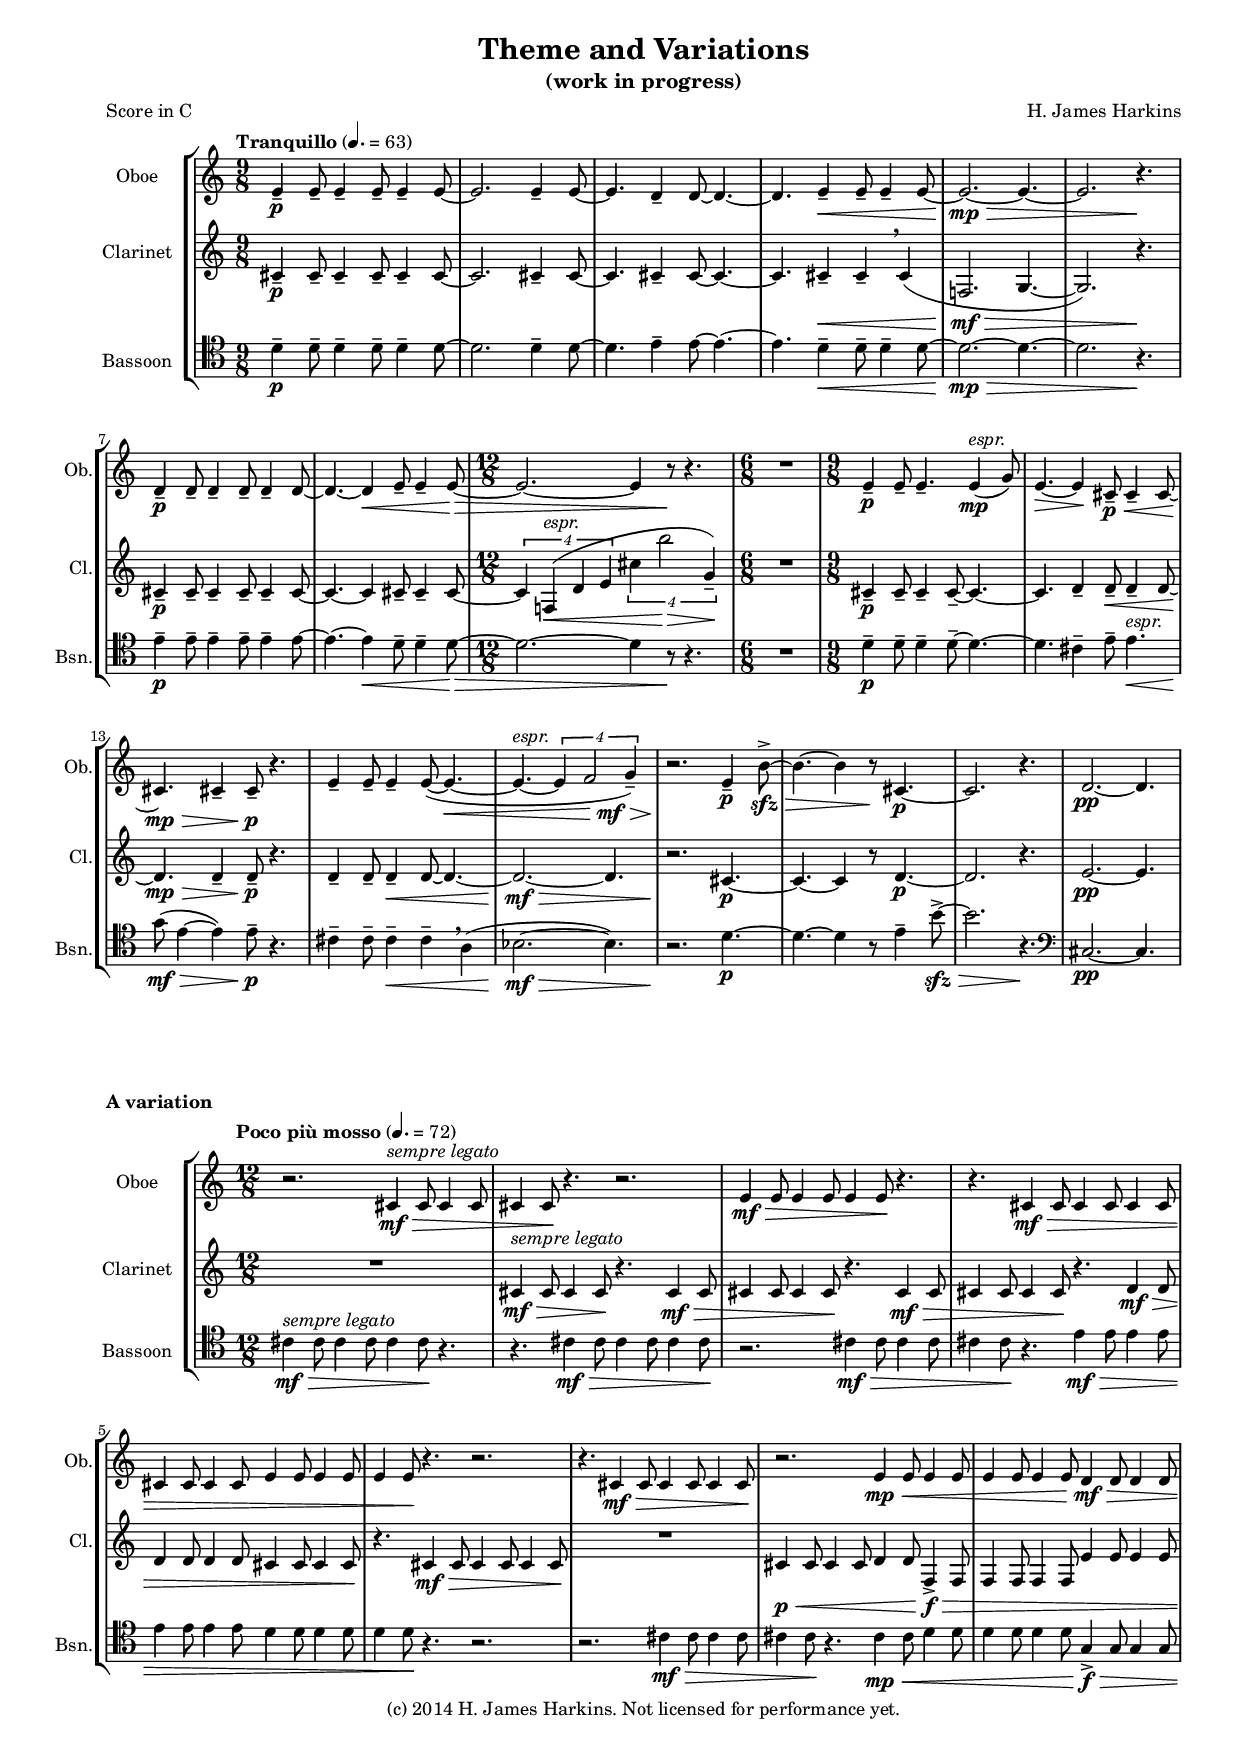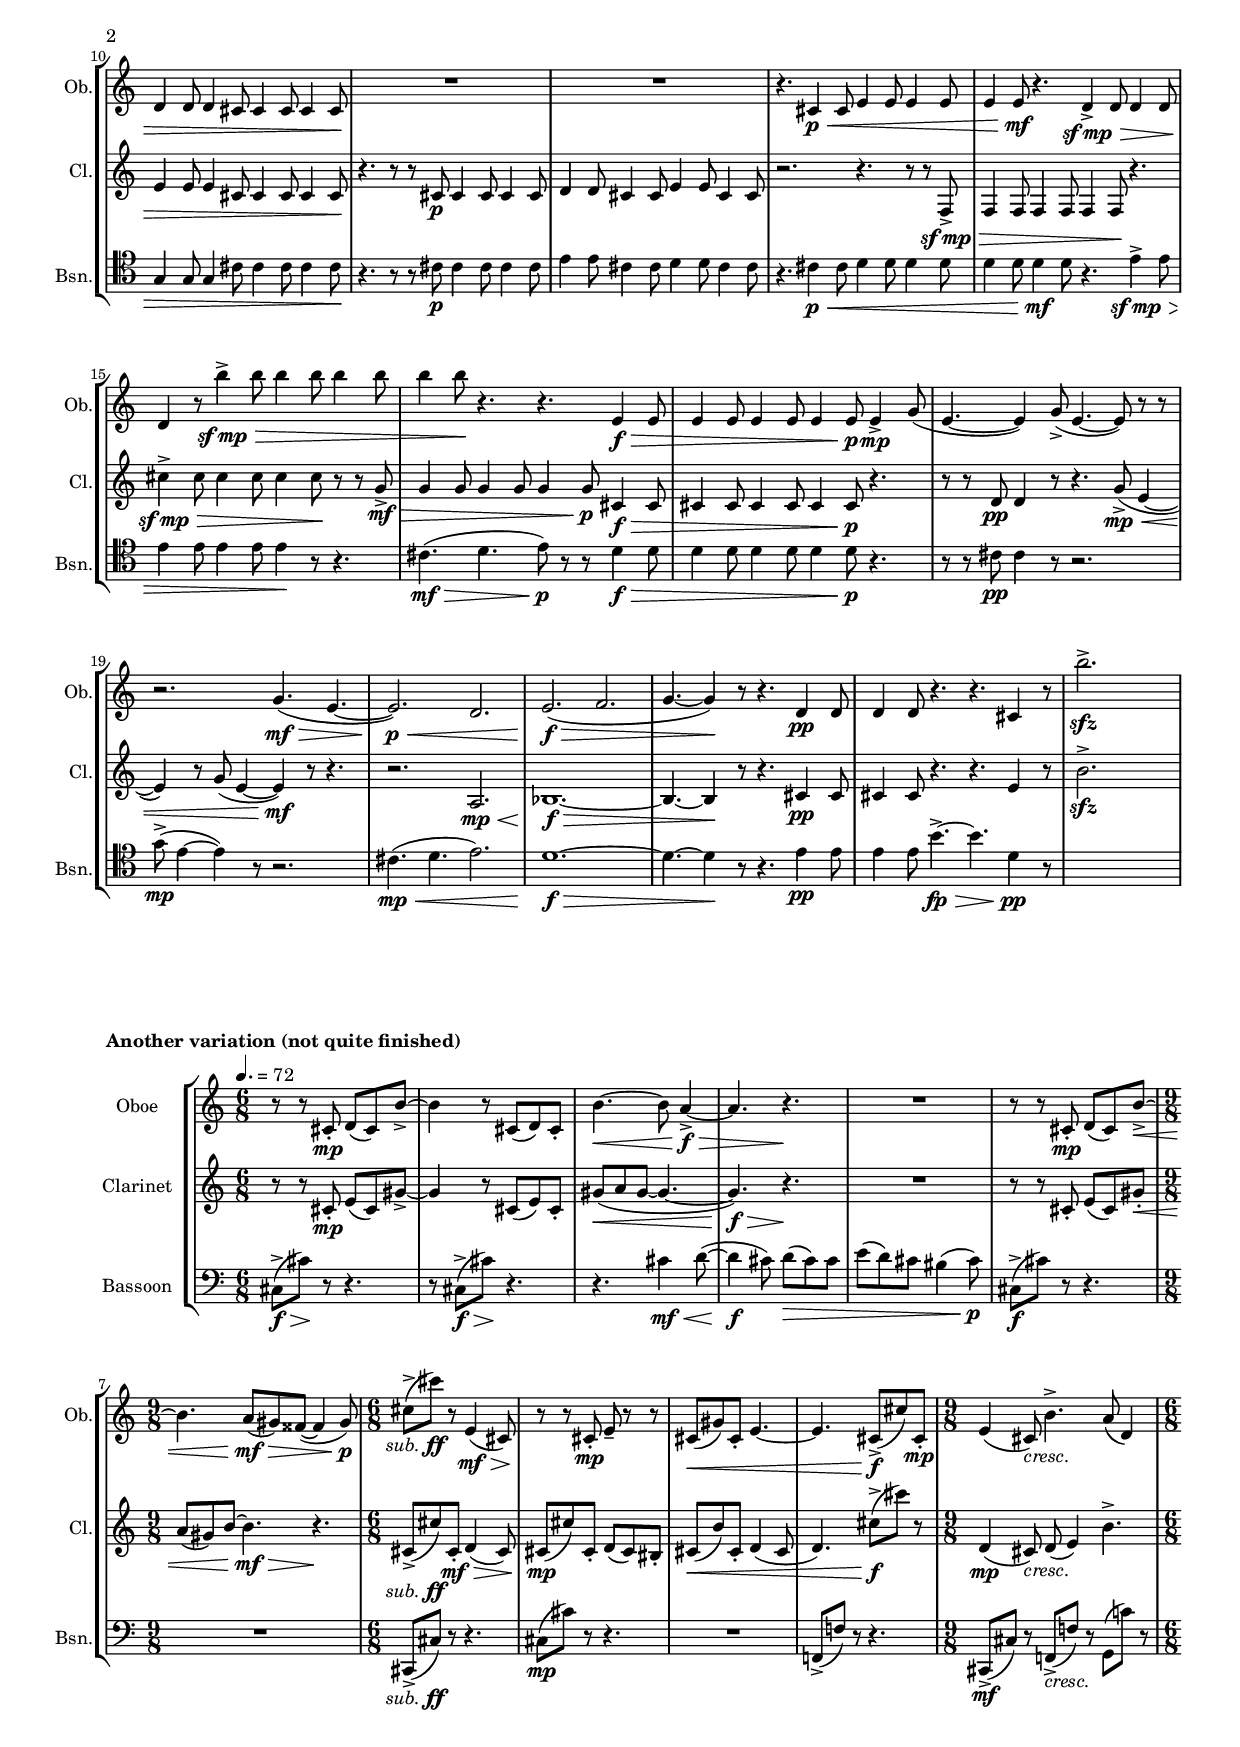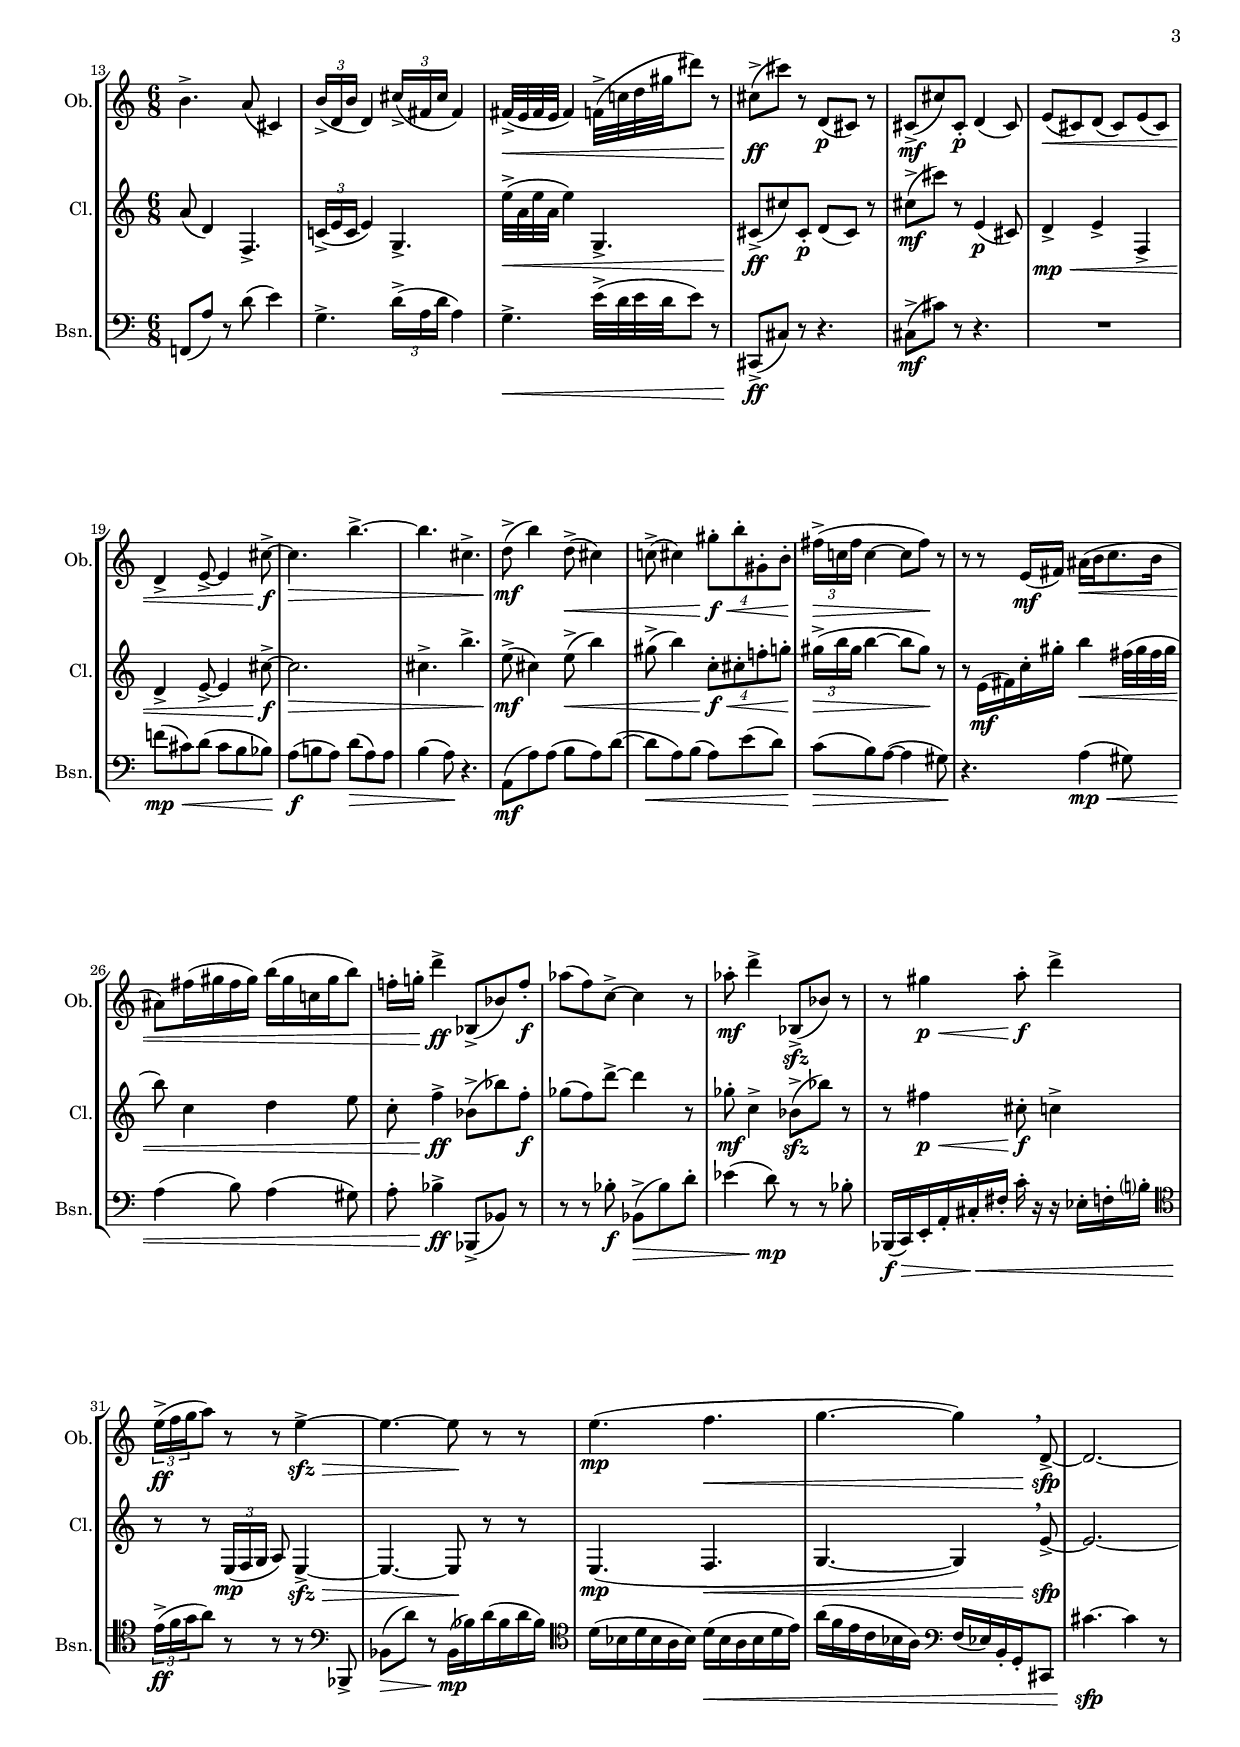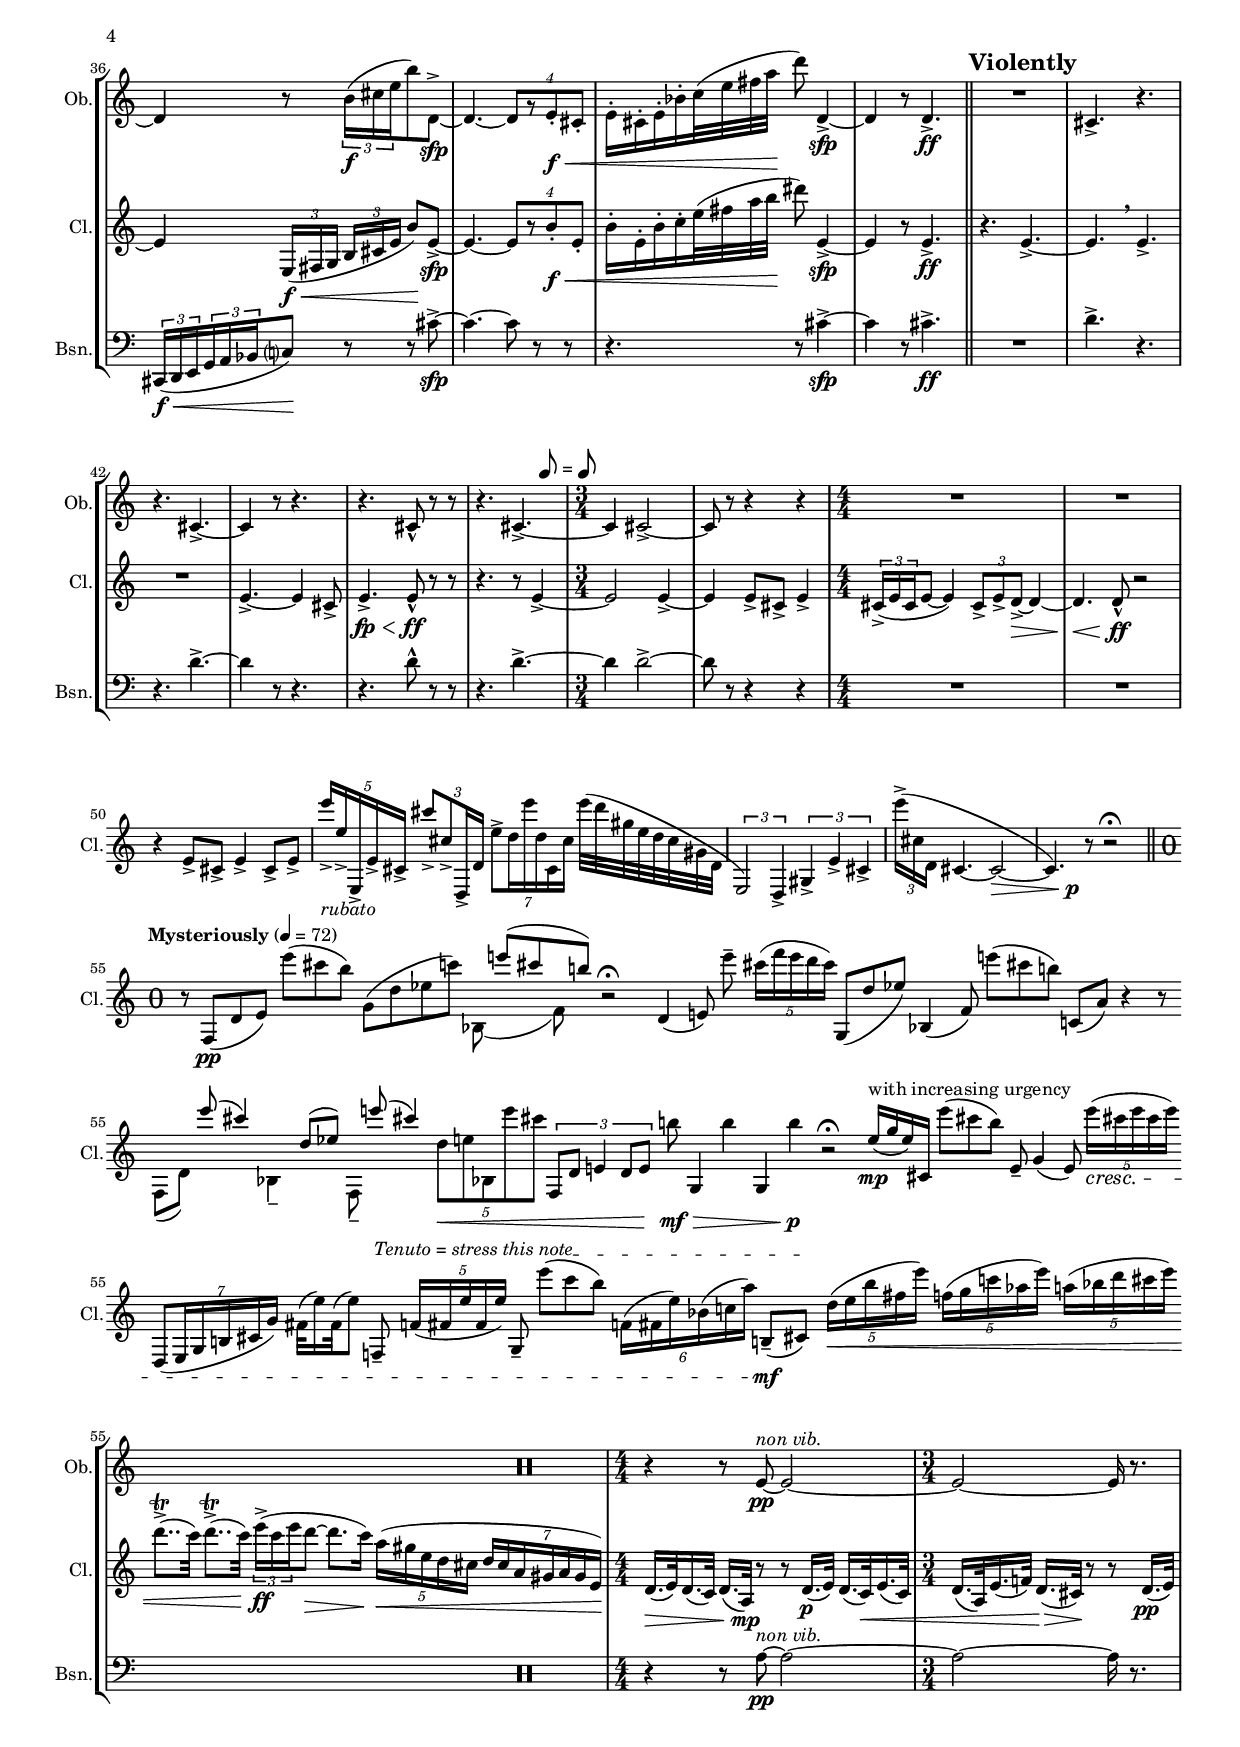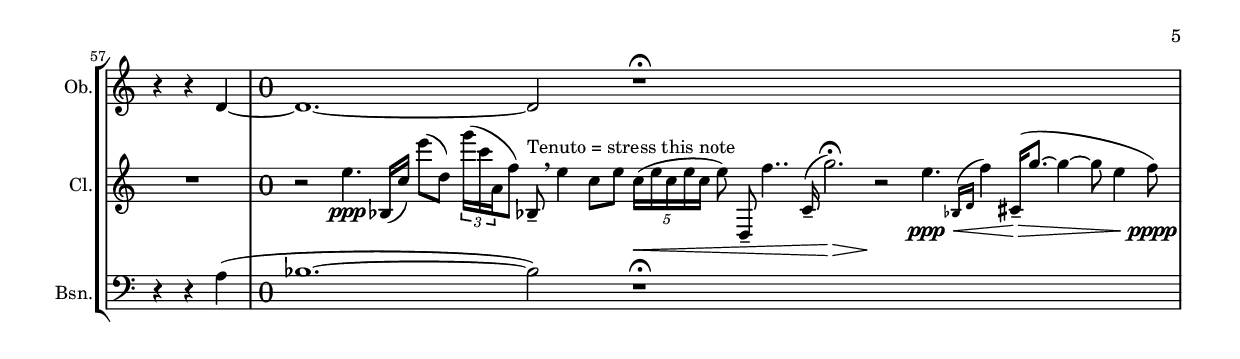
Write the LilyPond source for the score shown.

\version "2.18.2"
\include "english.ly"

#(set-global-staff-size 16)

\paper {
  left-margin = 1.8\cm
  line-width = 18.2\cm
  right-margin = 1\cm
}

\header {
  title = "Theme and Variations"
  subtitle = "(work in progress)"
  composer = "H. James Harkins"
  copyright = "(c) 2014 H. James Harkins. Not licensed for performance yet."
  poet = "Score in C"
}

global = {
  \tempo Tranquillo 4. = 63
  \time 9/8
  s1*8*9/8  % 8 bars of 9/8
  \time 12/8
  s1.
  \time 6/8
  s2.
  \time 9/8
  s1*9*9/8
}

\score {
  \new StaffGroup <<
    \new Staff \with {
      instrumentName = "Oboe"
      shortInstrumentName = "Ob."
    } <<
      \global
      \relative c' {
        e4--\p e8-- e4-- e8-- e4-- e8 ~
        e2. e4-- e8 ~
        e4. d4-- d8 ~ d4. ~
        d4. e4--\< e8-- e4-- e8 ~
        e2.\mp\> ~ e4. ~
        e2. r4.\!
        d4--\p d8-- d4-- d8-- d4-- d8 ~
        d4. ~ d4\< e8-- e4-- e8\> ~
        e2. ~ e4 r8\! r4.
        R2.
        e4--\p e8-- e4.-- e4\mp^\markup { \italic "espr." } ( g8 )
        e4.\> ~ e4\! cs8--\p\< cs4-- cs8 ~
        cs4.\mp\> cs4-- cs8--\p r4.
        <<
          \new Voice {
            e4-- e8-- e4-- e8 ~ ( e4. ~
            e4.^\markup { \italic "espr." } ~ \tuplet 4/3 { e4 f2 g4-- ) }
            r2.
          }
          \new Voice {
            s2. s4.\<
            s2. s4.\mf\>
            s2.\!
          }
        >>
        e4--\p b'8->\sfz\> ~
        b4. ~ b4 r8\! cs,4.\p ~
        cs2. r4.
        d2.\pp ~ d4.
      }
    >>
    \new Staff \with {
      instrumentName = "Clarinet"
      shortInstrumentName = "Cl."
    } <<
      \global
      \relative c' {
        cs4--\p cs8-- cs4-- cs8-- cs4-- cs8 ~
        cs2. cs4-- cs8 ~
        cs4. cs4-- cs8 ~ cs4. ~
        cs4. cs4--\< cs4-- \breathe cs4 (
        f,!2.\mf\> g4. ~
        g2. ) r4.\!
        cs4--\p cs8-- cs4-- cs8-- cs4-- cs8 ~
        cs4. ~ cs4 cs8-- cs4-- cs8 ~
        \tupletSpan 1*6/8
        \tuplet 4/3 { cs4 
                      \shape #'((0 . 0) (0 . 0) (0 . 1.2) (0 . -0.5)) Slur
                      f,!^\markup { \italic "espr." } 
                      ( \< d' e cs' b'2\> g,4--\! ) }
        R2.
        cs,4--\p cs8-- cs4-- cs8-- ~ cs4. ~
        cs4. d4-- d8--\< d4-- d8 ~
        d4.\mp\> d4-- d8--\p r4.
        d4-- d8-- d4--\< d8 ~ d4. ~
        d2.\mf\> ~ d4.
        r2.\! cs4.\p ~
        cs4. ~ cs4 r8 d4.\p ~
        d2. r4.
        e2.\pp ~ e4.
      }
    >>
    \new Staff \with {
      instrumentName = "Bassoon"
      shortInstrumentName = "Bsn."
    } <<
      \global
      \relative c' {
        \clef tenor
        d4--\p d8-- d4-- d8-- d4-- d8 ~
        d2. d4-- d8 ~
        d4. e4-- e8 ~ e4. ~
        e4. d4--\< d8-- d4-- d8 ~
        d2.\mp\> ~ d4. ~
        d2. r4.\!
        e4--\p e8-- e4-- e8-- e4-- e8 ~
        e4. ~ e4\< d8-- d4-- d8\> ~
        d2. ~ d4 r8\! r4.
        R2.
        d4--\p d8-- d4-- d8-- ~ d4. ~
        d4. cs4-- e8-- e4.\<^\markup { \italic "espr." }
        g8\mf\> ( e4 ~ e4 ) e8--\p r4.
        cs4-- cs8-- cs4--\< cs4-- \breathe a4 (
        bf2.\mf\> ~ bf4. )
        r2.\! d4.\p ~
        d4. ~ d4 r8 e4-- b'8->\sfz\> ~
        b2. r4.\!
        \clef bass
        cs,,2.\pp ~ cs4.
      }
    >>
  >>
  \layout {
    \context { \Staff \RemoveEmptyStaves }
  }
}


% \pageBreak

globalA = {
  \tempo "Poco più mosso" 4. = 72
  \time 12/8
  s1.*24
}

\markup {
  \column {
    \vspace #2
    \wordwrap { \bold { A variation } }
  }
}

sfmpMarkup = \markup { \dynamic sf \dynamic mp }
sfmp = #(make-dynamic-script sfmpMarkup)

\score {
  \new StaffGroup <<
    \new Staff \with {
      instrumentName = "Oboe"
      shortInstrumentName = "Ob."
    } <<
      \globalA
      \relative c' {
        r2. cs4\mf\>^\markup { \italic "sempre legato" } cs8 cs4 cs8
        cs4 cs8\! r4. r2.
        e4\mf\> e8 e4 e8 e4 e8\! r4.
        r4. cs4\mf\> cs8 cs4 cs8 cs4 cs8
        cs4 cs8 cs4 cs8 e4 e8 e4 e8
        e4 e8\! r4. r2.
        r4. cs4\mf\> cs8 cs4 cs8 cs4 cs8\!
        r2. e4\mp\< e8 e4 e8
        e4 e8 e4 e8 d4\mf\> d8 d4 d8
        d4 d8 d4 cs8 cs4 cs8 cs4 cs8\!
        R1.*2
        r4. cs4\p\< cs8 e4 e8 e4 e8
        e4 e8\mf r4. d4->\sfmp\> d8 d4 d8
        d4\! r8 b''4->\sfmp\> b8 b4 b8 b4 b8
        b4 b8\! r4. r4. e,,4\f\> e8
        e4 e8 e4 e8 e4 e8\p e4->\mp g8 (
        e4. ~ e4 ) g8-> ( e4. ~ e8 ) r8 r8
        r2. g4.\mf\> ( e4. ~
        e2.\p\< ) d2.
        e2.\f\> ( f2. 
        g4. ~ g4\! ) r8 r4. d4\pp d8
        d4 d8 r4. r4. cs4 r8
        b''2.->\sfz
      }
    >>
    \new Staff \with {
      instrumentName = "Clarinet"
      shortInstrumentName = "Cl."
    } <<
      \globalA
      \relative c' {
        R1.
        cs4\mf\>^\markup { \italic "sempre legato" } cs8 cs4 cs8\! r4. cs4\mf\> cs8
        cs4 cs8 cs4 cs8\! r4. cs4\mf\> cs8
        cs4 cs8 cs4 cs8\! r4. d4\mf\> d8
        d4 d8 d4 d8 cs4 cs8 cs4 cs8\!
        r4. cs4\mf\> cs8 cs4 cs8 cs4 cs8\!
        R1.
        cs4\p\< cs8 cs4 cs8 d4 d8 f,4->\f\> f8
        f4 f8 f4 f8 e'4 e8 e4 e8
        e4 e8 e4 cs8 cs4 cs8 cs4 cs8\!
        r4. r8 r8 cs8\p cs4 cs8 cs4 cs8
        d4 d8 cs4 cs8 e4 e8 cs4 cs8
        r2. r4. r8 r8 f,8->\sfmp\>
        f4 f8 f4 f8 f4 f8\! r4.
        cs''4->\sfmp\> cs8 cs4 cs8 cs4 cs8\! r8 r8 g8->\mf\>
        g4 g8 g4 g8 g4 g8\p cs,4\f\> cs8
        cs4 cs8 cs4 cs8 cs4 cs8\p r4.
        r8 r8 d8\pp d4 r8 r4. g8->\mp\< ( e4 ~
        e4 ) r8 g8 ( e4 ~ e4\mf ) r8 r4.
        r2. a,2.\mp\<
        bf1.\f\> ~
        bf4. ~ bf4\! r8 r4. cs4\pp cs8
        cs4 cs8 r4. r4. e4 r8
        b'2.->\sfz
      }
    >>
    \new Staff \with {
      instrumentName = "Bassoon"
      shortInstrumentName = "Bsn."
    } <<
      \globalA
      \relative c' {
        \clef tenor
        cs4\mf\>^\markup { \italic "sempre legato" } cs8 cs4 cs8 cs4 cs8\! r4.
        r4. cs4\mf\> cs8 cs4 cs8 cs4 cs8\!
        r2. cs4\mf\> cs8 cs4 cs8
        cs4 cs8\! r4. e4\mf\> e8 e4 e8
        e4 e8 e4 e8 d4 d8 d4 d8
        d4 d8\! r4. r2.
        r2. cs4\mf\> cs8 cs4 cs8
        cs4 cs8\! r4. cs4\mp\< cs8 d4 d8
        d4 d8 d4 d8 g,4->\f\> g8 g4 g8
        g4 g8 g4 cs8 cs4 cs8 cs4 cs8\!
        r4. r8 r8 cs8\p cs4 cs8 cs4 cs8
        e4 e8 cs4 cs8 d4 d8 cs4 cs8
        r4. cs4\p\< cs8 d4 d8 d4 d8
        d4 d8 d4\mf d8 r4. e4->\sfmp\> e8
        e4 e8 e4 e8 e4\! r8 r4.
        cs4.\mf\> ( d e8\p ) r8 r8 d4\f\> d8
        d4 d8 d4 d8 d4 d8\p r4.
        r8 r8 cs8\pp cs4 r8 r2.
        g'8->\mp ( e4 ~ e4 ) r8 r2.
        cs4.\mp\< ( d e2. )
        d1.\f\> ~
        d4. ~ d4\! r8 r4. e4\pp e8
        e4 e8 b'4.->\fp\> ~ b4. d,4\pp r8
      }
    >>
  >>
}


\markup {
  \column {
    \vspace #2
    \wordwrap { \bold { Another variation (not quite finished) } }
  }
}

cadenzaToMusic =
#(define-music-function (parser location cadenzaMusic music)
                                                  (ly:music? ly:music?)
"Adjust the length of `music and the measureLength, to fit the length of
`cadenzaMusic"
(let* ((clen (ly:music-length cadenzaMusic))
       (mlen (ly:music-length music))
       (factor (ly:moment-div clen mlen))
       (compressed (ly:music-compress music factor)))
  ;; (format #t "factor : ~a\n" factor)
  #{
    \set Timing.measureLength = $clen
    $compressed
    \unset Timing.measureLength
  #}))


clarCadenza = \relative c {
  \accidentalStyle Staff.modern
  \cadenzaOn
  r8 f\pp [ ( d' e ] ) e'' [ ( cs b ] ) \bar "" g, [ ( d' ef c' ] ) \bar ""
  <<
    \new Voice { \voiceOne s8 e [ ( cs s b ] ) }
    \new Voice \relative c' { \voiceTwo bf8 ( s4 f'8 ) }
  >> \oneVoice
  r2\fermata \bar ""
  d,,4 ( e!8 ) e''8--
  \tuplet 5/4 {
    \shape #'((0 . 0) (0 . 1) (0 . 0) (0 . 0)) Slur
    cs!16 [ ( f e d cs ] )
  } \bar ""
  g,,8 [ ( d'' ef ] ) \bar ""
  bf,4 ( f'8 ) e'' [ ( cs! b ] ) \bar "" c,, [ ( a' ] )
  r4 r8 \bar ""
  <<
    \new Voice \relative c''' {
      \voiceOne
      s4 e8 ( cs4 ) s4 d,8 [ ( ef ] ) s e' ( cs!4 )
    }
    \new Voice \relative c {
      \voiceTwo
      f8 [ ( d' ] ) s4. \bar "" bf4-- s4 \bar "" f8-- s4.
    }
  >> \oneVoice
  \tuplet 5/4 { d8\< [ e bf,! e'' cs! ] } \tuplet 3/2 { f,,,8 [ d' ] e!4 d8 [ e ] } \bar ""
  \once \override NoteColumn.X-offset = #1
  b''8\mf\> g,,4 b'' g,, b''\p r2\fermata \bar ""
  e,16\mp^\markup "with increasing urgency" [ ( g e ) cs, ] e''8 [ ( cs! b ] ) \bar ""
  e,,-- g4 ( e8 )
  \tuplet 5/4 { e''16\cresc [ ( cs! e cs e ] ) } \bar ""
  \tuplet 7/4 { d,,,8 [ ( e16 g b cs! g' ] ) }
  fs32 [ ( e'16 ) fs,32 ( e'8 ) ] \bar "" 
  \once \override TextSpanner.bound-details.left.text = "Tenuto = stress this note"
  f,,8--\startTextSpan
  \tuplet 5/4 { f'16 [ ( fs e' fs, e' ] ) } \bar "" g,,8--
  e''' [ ( cs b ] ) \bar ""
  \tuplet 6/4 { f,16 [ ( fs e' ) bf ( c a' ] ) } \bar "" b,,8--\mf [ ( cs\stopTextSpan ] )
  \tuplet 5/4 { d'16\< [ ( e b' fs e' ] ) } \bar ""
  \tuplet 5/4 { f,16 [ ( g c af e' ] ) } \bar ""
  \tuplet 5/4 { a,16 [ ( bf d cs e ] ) } \bar ""
  d8..->\trill [ ( cs32 ] ) d8..->\trill [ ( cs32 ] ) \bar ""
  \tuplet 3/2 { e16->\ff [ ( cs e } d8\> ~ ] d8. [ cs16 ] ) \bar ""
  \tuplet 5/4 { a16\< [ ( gs e d cs ] } \bar ""
  \tuplet 7/4 { d16 [ cs a gs a gs e\! ] ) }
  \cadenzaOff
}

nullMeter = {
  \once\override Staff.TimeSignature.stencil = #(lambda (grob)
          (grob-interpret-markup grob (markup #:fontsize 4 #:vcenter "0")))
}

clarCadenzaB = \relative c'' {
  \cadenzaOn
  r2 e4.\ppp bf,16 [ ( c' ] ) e'8 [ ( d, ] )
  \tuplet 3/2 { g'16 [ ( c, a, } f'8 ] ) \bar ""
  bf,,!8--^"Tenuto = stress this note" \breathe
  e'4 c8 [ e ] 
}

clarCadenzaC = \relative c'' {
  \tuplet 5/4 { c16\< [ ( e c e c ] } e8 ) d,,-- f''4..
  <<
    { c,16-- ( g''2.\fermata ) }
    { s16 s2\> s8 s8\! }
  >> \bar ""
  r2 e4.\ppp\< \appoggiatura { \slurUp bf,!16 [ d ] } f'4
  cs,16--\> [ ( g''8. ~ ] g4 ~ g8 e4 f8\pppp )
  \cadenzaOff
}

globalB = {
  \numericTimeSignature
  \tempo 4. = 72
  \time 6/8 s2.*6
  \time 9/8 s1*9/8
  \time 6/8 s2.*4
  \time 9/8 s1*9/8
  \time 6/8 s2.*27 \bar "||"
  \once \override Score.RehearsalMark #'self-alignment-X = #LEFT
  \mark \markup \left-align \bold "Violently"
  s2.*6
  \mark \markup { \fontsize #-2 { \note #"8" #1 "=" \note #"8" #1 } }
  \time 3/4 s2.*2
  \time 4/4 s1*7 \bar "||"
  \nullMeter \time 2/2
  \tempo "Mysteriously" 4 = 72
  \cadenzaToMusic \clarCadenza s1 \bar "|"
  \time 4/4 s1
  \time 3/4 s2.*2
  \nullMeter \time 4/4
  \cadenzaToMusic { \clarCadenzaB \clarCadenzaC } s1 \bar "|"
}

subffMarkup = \markup { \center-align { \italic { "sub." } \dynamic ff } }
% subff = #(make-dynamic-script subffMarkup)

\score {
  \new StaffGroup <<
    \new Staff \with {
      instrumentName = "Oboe"
      shortInstrumentName = "Ob."
    } <<
      \globalB
      \relative c' {
        r8 r8 cs8-.\mp d ( cs ) b'-> ~
        b4 r8 cs, ( d ) cs-.
        b'4.\< ~ b8 a4->\f\> ~
        a4. r4.\!
        R2.
        r8 r8 cs,-.\mp d ( cs ) b'->\< ~
        b4. a8\mf\> ( gs ) fss ~ ( fss4 gs8\p )
        cs->_\subffMarkup ( cs' ) r8 e,,4\mf\> ( cs8\! )
        r8 r cs-.\mp e-- r8 r8
        cs\< ( gs' ) cs,-. e4. ~
        e4. cs8->\f ( cs' ) cs,-.\mp
        e4 ( cs8_\markup { \italic "cresc." } ) b'4.-> a8 ( d,4 )
        b'4.-> a8 ( cs,4 )
        \tuplet 3/2 { b'16-> ( d, b' } d,4 ) \tuplet 3/2 { cs'16-> ( fs, cs' } fs,4 )
        fs32->\< ( e fs e fs4 ) f!32-> ( c'! d gs ds'8 ) r8
        cs,8->\ff ( cs' ) r8 d,,8\p ( cs ) r8
        cs8->\mf ( cs' ) cs,-.\p d4 ( cs8 )
        e8\< ( cs ) d ( cs ) e ( cs )
        d4-> e8-> ~ e4 cs'8->\f ~
        cs4.\> b'4.-> ~
        b4. cs,4.->
        d8->\mf ( b'4 ) d,8->\< ( cs4 )
        c!8-> ( cs4 ) \tuplet 4/3 { gs'8-.\f\< b-. gs,-. b-. }
        \tuplet 3/2 { fs'16->\> ( c! fs } c4 ~ c8 fs\! ) r8
        r8 r8 e,16\mf ( fs ) as\< ( b c8. b16
        as8 ) fs'16 ( gs fs gs ) b ( gs c,! gs' b8 )
        f!16-. g!-. d'4->\ff bf,,8-> ( bf' ) f'-.\f
        af ( f ) c-> ~ c4 r8
        af'8-.\mf d4-> bf,,8->\sfz ( bf' ) r8
        r8 gs'4\p\< a8-.\f d4->
        \tuplet 3/2 { e,16->\ff ( [ f g } a8 ) ] r8 r8 e4->\sfz\> ~
        e4. ~ e8\! r8 r8
        e4.\mp ( f\<
        g4. ~ g4 ) \breathe d,8->\sfp ~
        d2. ~
        d4 r8 \tuplet 3/2 { b'16\f ( cs e } b'8 ) d,,8->\sfp ~
        d4. ~ \tuplet 4/3 { d8 [ r8 e-.\f\< cs-. ] }
        e16-. cs-. e-. bf'-. c32 ( e fs a\! d8 ) d,,4->\sfp ~
        d4 r8 d4.->\ff
        R2.
        cs4.-> r4.
        r4. cs4.-> ~
        cs4 r8 r4.
        r4. cs8-^ r8 r8
        r4. cs4.-> ~
        cs4 cs2-> ~
        cs8 r8 r4 r4
        R1*6 R1\fermataMarkup
        \cadenzaOn \cadenzaToMusic \clarCadenza R1 \cadenzaOff
        r4 r8 e8\pp^\markup { \italic "non vib." } ~ e2 ~
        e2 ~ e16 r8.
        r4 r4 d4 ~
        \cadenzaOn
        d1. ~ d2 s8
        \cadenzaToMusic \clarCadenzaC r1\fermata
        \cadenzaOff
      }
    >>
    \new Staff \with {
      instrumentName = "Clarinet"
      shortInstrumentName = "Cl."
    } <<
      \globalB
      \relative c' {
        r8 r8 cs-.\mp e ( cs ) gs'-> ~
        gs4 r8 cs, ( e ) cs-.
        gs'\< ( a gs ~ gs4. ~
        gs4.\f\> ) r4.\!
        R2.
        r8 r8 cs,-. e ( cs ) gs'8-.\<
        a ( gs ) b ~ b4.\mf\> r4.\!
        cs,8->_\subffMarkup ( cs' ) cs,-.\mf\> d4 ( cs8 )
        cs\mp ( cs' ) cs,-. d ( cs ) bs-.
        cs\< ( b' ) cs,-. d4 ( cs8
        d4. ) cs'8->\f ( cs' ) r8
        d,,4\mp ( cs8_\markup { \italic "cresc." } ) d8 ( e4 ) b'4.->
        a8 ( d,4 ) f,4.->
        \tuplet 3/2 { c'!16-> ( e c } e4 ) g,4.->
        e''32->\< ( a, e' a, e'4 ) g,,4.->
        cs8->\ff ( cs' ) cs,-.\p d ( cs ) r8
        cs'8->\mf ( cs' ) r8 e,,4\p ( cs8 )
        d4->\mp\< e-> f,->
        d'-> e8-> ~ e4 cs'8->\f ~
        cs2.\>
        cs4.-> b'->
        e,8->\mf ( cs4 ) e8->\< ( b'4 )
        gs8-> ( b4 ) \tuplet 4/3 { c,8-.\f\< cs-. f!-. g!-. }
        \tuplet 3/2 { gs16->\> ( b gs } b4 ~ b8 gs8\! ) r8
        r8 e,16\mf ( fs ) c'-. gs'-. b4\< fs32 ( gs fs gs
        b8 ) c,4 d e8
        c8-. f4->\ff bf,8-> ( bf' ) f-.\f
        gf ( f ) d'-> ~ d4 r8
        gf,-.\mf c,4-> bf8->\sfz ( bf' ) r8
        r8 fs4\p\< cs8-.\f c4->
        r8 r8 \tuplet 3/2 { e,,16\mp ( [ f g ] } a8 ) e4->\sfz\> ~
        e4. ~ e8\! r8 r8
        e4.\mp ( f\<
        g ~ g4 ) \breathe e'8->\sfp ~
        e2. ~
        e4 \tupletSpan 8 \tuplet 3/2 { e,16\f\< ( [ fs g ] b [ cs e ] } b'8\! ) e,8->\sfp ~
        \tupletSpan \default
        e4. ~ \tuplet 4/3 { e8 [ r8 b'-.\f\< e,-. ] }
        b'16-. e,-. b'-. c-. e32 ( fs a b\! ds8 ) e,,4->\sfp ~
        e4 r8 e4.->\ff
        r4. e4.-> ~
        e4. \breathe e4.->
        R2.
        e4.-> ~ e4 cs8->
        \once \override Hairpin #'minimum-length = #6
        e4.->\fp\< e8-^\ff r8 r8
        r4. r8 e4-> ~
        e2 e4-> ~
        e4 e8-> cs-> e4->
        \tuplet 3/2 { cs16-> ( e cs } e8 ~ e4 ) \tuplet 3/2 { cs8-> e-> d->\> ~ } d4 ~
        d4.\< d8-^\ff r2
        r4 e8-> cs-> e4-> cs8-> e->
        \tuplet 5/4 { e''16->_\markup { \italic "rubato" } e,-> e,,-> e'-> cs-> }
        \tuplet 3/2 { cs''8-> cs,-> d,,16-> d' }
        \tuplet 7/4 { e'8-> d16 e' d, cs, cs' }
        e'32 ( d gs, e d cs gs d
        \tupletSpan 2 \tuplet 3/2 { e,2 ) d4-> gs-> e'-> cs-> }
        \tupletSpan \default
        <<
          \new Voice \relative c''' {
            \tuplet 3/2 { e16-> ( cs, d, } cs4. ~ cs2 ~
            cs4. )
          }
          \new Voice {
            s2 s2\> s4 s8\p
          }
        >>
        r8 r2\fermata %R1\fermataMarkup
        % CADENZA
        \clarCadenza
        d16.\> ( e32 ) d16. ( cs32 ) d16. ( a32\mp ) r8
        r8 d16.\p ( e32 ) d16. ( cs32\< ) e16. ( cs32 )
        d16. ( a32 ) e'16. ( f32 ) d16.\> ( cs32\! ) r8 r8 d16.\pp ( e32 )
        R2.
        \clarCadenzaB \clarCadenzaC
      }
    >>
    \new Staff \with {
      instrumentName = "Bassoon"
      shortInstrumentName = "Bsn."
    } <<
      \globalB
      \relative c {
        \clef bass
        cs8->\f\> ( cs'\! ) r8 r4.
        r8 cs,->\f\> ( cs'\! ) r4.
        r4. cs4\mf\< d8 ~ (
        d4\f cs8 ) d\> ( cs ) cs
        e ( d ) cs bs4 ( cs8\p )
        cs,8->\f ( cs' ) r8 r4.
        R1*9/8
        cs,,8->_\subffMarkup ( cs' ) r8 r4.
        cs8\mp ( cs' ) r8 r4.
        R2.
        f,,!8-> ( f'! ) r8 r4.
        cs,8->\mf ( cs' ) r8 f,!8->_\markup { \italic "cresc." } ( f'! ) r8 g,8 ( c'! ) r8
        f,,!8 ( a' ) r8 d ( e4 )
        g,4.-> \tuplet 3/2 { d'16-> ( a d } a4 )
        g4.->\< e'32-> ( d e d e8 ) r8
        cs,,8->\ff ( cs' ) r8 r4.
        cs8->\mf ( cs' ) r8 r4.
        R2.
        f!8\mp\< ( cs ) d ( cs b bf )
        a\f ( b! a ) d\> ( a ) a
        b4 ( a8\! ) r4.
        a,8\mf ( a' ) a ( b a ) d ~ (
        d\< a ) b ( a ) e' ( d )
        c\> ( b ) a ~ ( a4 gs8\! )
        r4. a4\mp\< ( gs8 )
        a4 ( b8 ) a4 ( gs8 )
        a-. bf4->\ff bf,,8-> ( bf' ) r8
        r8 r8 bf'-.\f bf,->\> ( bf' ) d-.
        ef4 ( d8\mp ) r8 r8 bf-.
        bf,,16\f\> ( c ) e-. a-. cs-.\< fs-. c'-. r r ef,-. f-. b?-.
        \clef tenor \tuplet 3/2 { e16->\ff ( [ f g } a8 ) ] r8 r8 r8 \clef bass bf,,,8->
        bf'\> ( d' ) r8 bf,16\mp ( bf' ) d ( bf d bf )
        \clef tenor d ( bf d bf a bf ) d\< ( bf a bf d e )
        a ( f e c bf a ) \clef bass f ( ef ) b-. g-. cs,8
        cs''4.\sfp ~ cs4 r8
        \tupletSpan 8
        \tuplet 3/2 { cs,,16\f\< ( d e g a bf } c?8\! ) r8 r8 cs'8->\sfp ~
        cs4. ~ cs8 r8 r8
        r4. r8 cs4->\sfp ~
        cs4 r8 cs4.->\ff
        R2.
        d4.-> r4.
        r4. d4.-> ~
        d4 r8 r4.
        r4. d8-^ r8 r8
        r4. d4.-> ~
        d4 d2-> ~
        d8 r8 r4 r4
        R1*6 R1\fermataMarkup
        \cadenzaOn \cadenzaToMusic \clarCadenza R1 \cadenzaOff
        r4 r8 a8\pp^\markup { \italic "non vib." } ~ a2 ~
        a2 ~ a16 r8.
        r4 r4 a4 (
        \cadenzaOn
        bf1. ~ bf2 ) s8
        \cadenzaToMusic \clarCadenzaC r1\fermata
        \cadenzaOff
      }
    >>
  >>
  \layout { \context { \Staff \RemoveEmptyStaves } }
%  \midi {}
}
